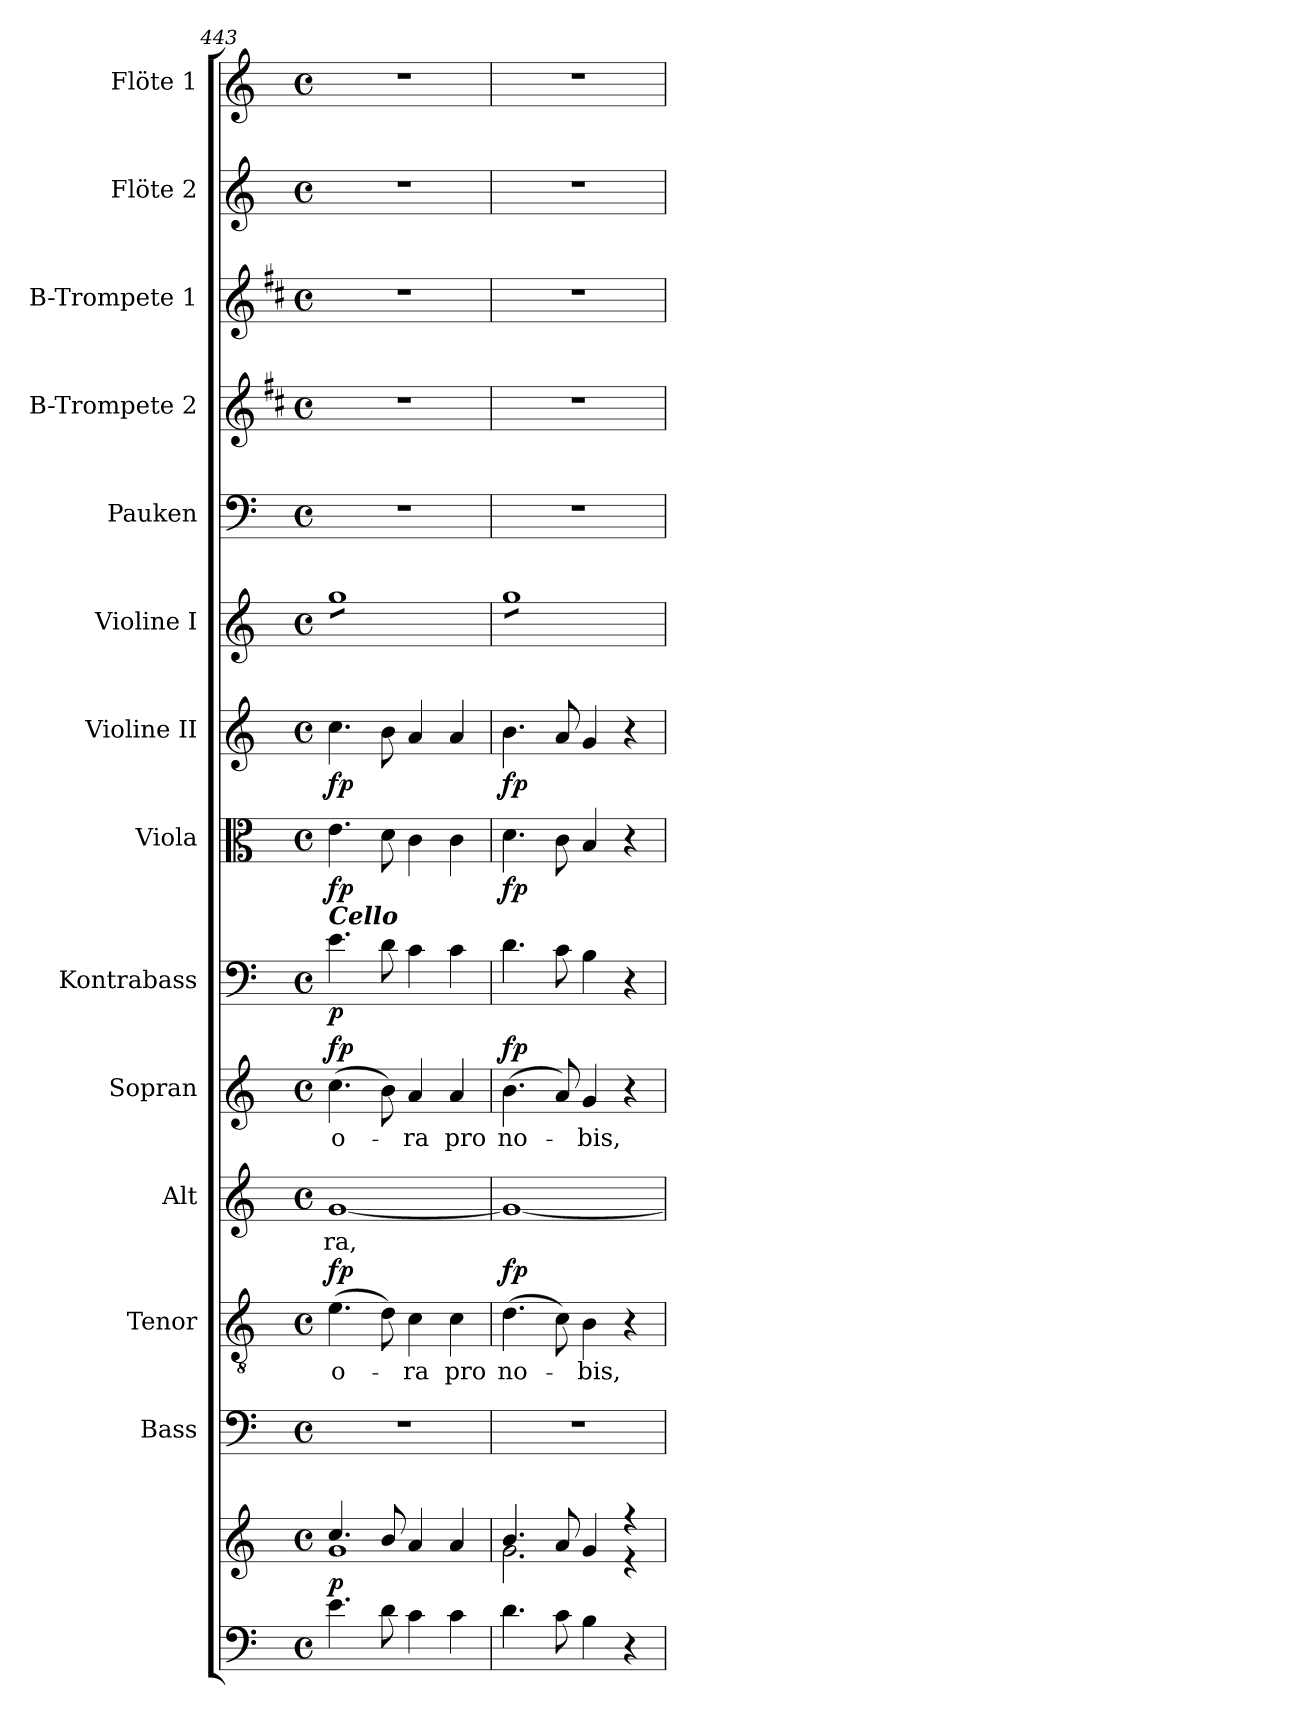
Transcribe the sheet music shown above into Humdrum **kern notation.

**kern	**kern	**dynam	**kern	**kern	**text	**dynam	**kern	**text	**kern	**text	**dynam	**kern	**dynam	**kern	**dynam	**kern	**dynam	**kern	**kern	**kern	**kern	**kern	**kern
*part14	*part14	*part14	*part13	*part12	*part12	*part12	*part11	*part11	*part10	*part10	*part10	*part9	*part9	*part8	*part8	*part7	*part7	*part6	*part5	*part4	*part3	*part2	*part1
*staff15	*staff14	*staff14/15	*staff13	*staff12	*staff12	*staff12	*staff11	*staff11	*staff10	*staff10	*staff10	*staff9	*staff9	*staff8	*staff8	*staff7	*staff7	*staff6	*staff5	*staff4	*staff3	*staff2	*staff1
*	*	*	*I"Bass	*I"Tenor	*	*	*I"Alt	*	*I"Sopran	*	*	*I"Kontrabass	*	*I"Viola	*	*I"Violine II	*	*I"Violine I	*I"Pauken	*I"B-Trompete 2	*I"B-Trompete 1	*I"Flöte 2	*I"Flöte 1
*	*	*	*I'B.	*I'T.	*	*	*I'A.	*	*I'S.	*	*	*I'Kb.	*	*I'Vla.	*	*I'Vl. II	*	*I'Vl. I	*I'Pk.	*I'B Trp. 2	*I'B Trp. 1	*I'Fl. 2	*I'Fl. 1
!!LO:PB:g=z
*clefF4	*clefG2	*	*clefF4	*clefGv2	*	*	*clefG2	*	*clefG2	*	*	*clefF4	*	*clefC3	*	*clefG2	*	*clefG2	*clefF4	*clefG2	*clefG2	*clefG2	*clefG2
*	*	*	*	*	*	*	*	*	*	*	*	*ITrd7c12	*	*	*	*	*	*	*	*ITrd1c2	*ITrd1c2	*	*
*k[]	*k[]	*	*k[]	*k[]	*	*	*k[]	*	*k[]	*	*	*k[]	*	*k[]	*	*k[]	*	*k[]	*k[]	*k[]	*k[]	*k[]	*k[]
*C:	*C:	*	*C:	*C:	*	*	*C:	*	*C:	*	*	*C:	*	*C:	*	*C:	*	*C:	*C:	*C:	*C:	*C:	*C:
*M4/4	*M4/4	*	*M4/4	*M4/4	*	*	*M4/4	*	*M4/4	*	*	*M4/4	*	*M4/4	*	*M4/4	*	*M4/4	*M4/4	*M4/4	*M4/4	*M4/4	*M4/4
*met(c)	*met(c)	*	*met(c)	*met(c)	*	*	*met(c)	*	*met(c)	*	*	*met(c)	*	*met(c)	*	*met(c)	*	*met(c)	*met(c)	*met(c)	*met(c)	*met(c)	*met(c)
=443	=443	=443	=443	=443	=443	=443	=443	=443	=443	=443	=443	=443	=443	=443	=443	=443	=443	=443	=443	=443	=443	=443	=443
*	*^	*	*	*	*	*	*	*	*	*	*	*	*	*	*	*	*	*	*	*	*	*	*
!	!	!	!	!	!	!	!	!	!	!	!	!	!LO:TX:a:Bi:t=Cello	!	!	!	!	!	!	!	!	!	!	!
!	!	!	!LO:DY:a=2	!	!	!LO:LY:b	!LO:DY:a	!	!LO:LY:b	!	!LO:LY:b	!LO:DY:a	!	!LO:DY:b	!	!LO:DY:b	!	!LO:DY:b	!	!	!	!	!	!
*	*	*	*	*	*	*	*	*	*	*	*	*	*	*	*	*	*	*	*tremolo	*	*	*	*	*
4.e\	4.cc/	1g	p	1r	(>4.e\	o-	fp	[1g	-ra,	(>4.cc\	o-	fp	4.E\	p	4.e\	fp	4.cc\	fp	8ggL	1r	1r	1r	1r	1r
.	.	.	.	.	.	.	.	.	.	.	.	.	.	.	.	.	.	.	8gg	.	.	.	.	.
.	.	.	.	.	.	.	.	.	.	.	.	.	.	.	.	.	.	.	8gg	.	.	.	.	.
8d\	8b/	.	.	.	8d\)	.	.	.	.	8b\)	.	.	8D\	.	8d\	.	8b\	.	8gg	.	.	.	.	.
!	!	!	!	!	!	!LO:LY:b	!	!	!	!	!LO:LY:b	!	!	!	!	!	!	!	!	!	!	!	!	!
4c\	4a/	.	.	.	4c\	-ra	.	.	.	4a/	-ra	.	4C\	.	4c\	.	4a/	.	8gg	.	.	.	.	.
.	.	.	.	.	.	.	.	.	.	.	.	.	.	.	.	.	.	.	8gg	.	.	.	.	.
!	!	!	!	!	!	!LO:LY:b	!	!	!	!	!LO:LY:b	!	!	!	!	!	!	!	!	!	!	!	!	!
4c\	4a/	.	.	.	4c\	pro	.	.	.	4a/	pro	.	4C\	.	4c\	.	4a/	.	8gg	.	.	.	.	.
.	.	.	.	.	.	.	.	.	.	.	.	.	.	.	.	.	.	.	8ggJ	.	.	.	.	.
=444	=444	=444	=444	=444	=444	=444	=444	=444	=444	=444	=444	=444	=444	=444	=444	=444	=444	=444	=444	=444	=444	=444	=444	=444
!	!	!	!	!	!	!LO:LY:b	!LO:DY:a	!	!	!	!LO:LY:b	!LO:DY:a	!	!	!	!LO:DY:b	!	!LO:DY:b	!	!	!	!	!	!
4.d\	4.b/	2.g\	.	1r	(>4.d\	no-	fp	1g_	.	(>4.b\	no-	fp	4.D\	.	4.d\	fp	4.b\	fp	8ggL	1r	1r	1r	1r	1r
.	.	.	.	.	.	.	.	.	.	.	.	.	.	.	.	.	.	.	8gg	.	.	.	.	.
.	.	.	.	.	.	.	.	.	.	.	.	.	.	.	.	.	.	.	8gg	.	.	.	.	.
8c\	8a/	.	.	.	8c\)	.	.	.	.	8a/)	.	.	8C\	.	8c\	.	8a/	.	8gg	.	.	.	.	.
!	!	!	!	!	!	!LO:LY:b	!	!	!	!	!LO:LY:b	!	!	!	!	!	!	!	!	!	!	!	!	!
4B\	4g/	.	.	.	4B\	-bis,	.	.	.	4g/	-bis,	.	4BB\	.	4B/	.	4g/	.	8gg	.	.	.	.	.
.	.	.	.	.	.	.	.	.	.	.	.	.	.	.	.	.	.	.	8gg	.	.	.	.	.
4r	4r	4r	.	.	4r	.	.	.	.	4r	.	.	4r	.	4r	.	4r	.	8gg	.	.	.	.	.
.	.	.	.	.	.	.	.	.	.	.	.	.	.	.	.	.	.	.	8ggJ	.	.	.	.	.
*	*	*	*	*	*	*	*	*	*	*	*	*	*	*	*	*	*	*	*Xtremolo	*	*	*	*	*
*	*v	*v	*	*	*	*	*	*	*	*	*	*	*	*	*	*	*	*	*	*	*	*	*	*
=	=	=	=	=	=	=	=	=	=	=	=	=	=	=	=	=	=	=	=	=	=	=	=
*-	*-	*-	*-	*-	*-	*-	*-	*-	*-	*-	*-	*-	*-	*-	*-	*-	*-	*-	*-	*-	*-	*-	*-
